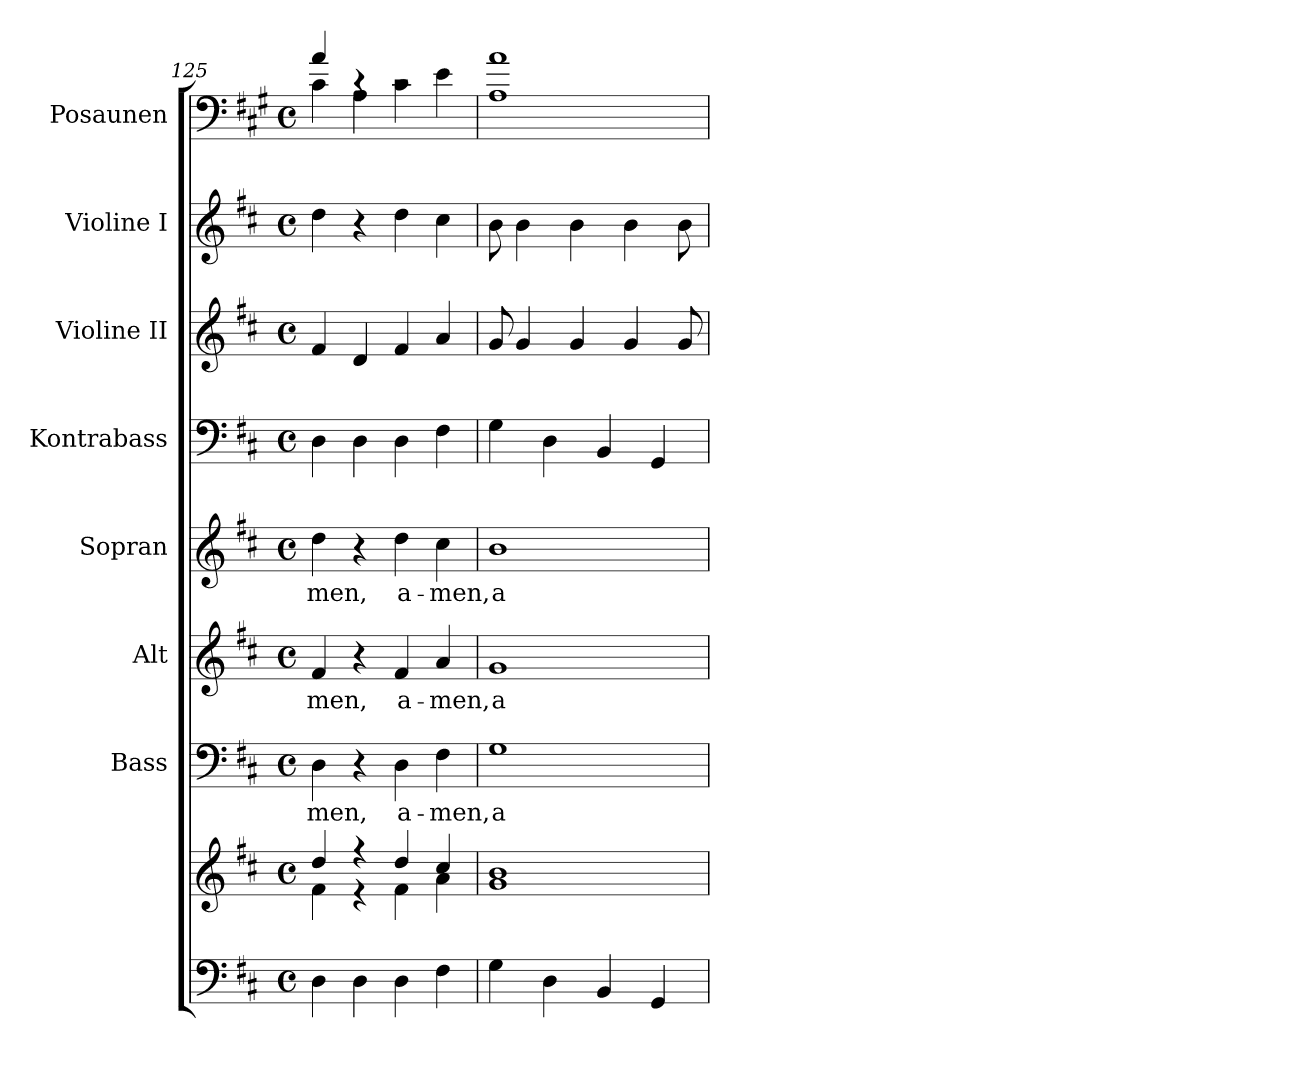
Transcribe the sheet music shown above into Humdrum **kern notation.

**kern	**kern	**kern	**text	**kern	**text	**kern	**text	**kern	**kern	**kern	**kern
*part8	*part8	*part7	*part7	*part6	*part6	*part5	*part5	*part4	*part3	*part2	*part1
*staff9	*staff8	*staff7	*staff7	*staff6	*staff6	*staff5	*staff5	*staff4	*staff3	*staff2	*staff1
*	*	*I"Bass	*	*I"Alt	*	*I"Sopran	*	*I"Kontrabass	*I"Violine II	*I"Violine I	*I"Posaunen
*	*	*I'B.	*	*I'A.	*	*I'S.	*	*I'Kb.	*I'Vl. II	*I'Vl. I	*I'Pos.
*clefF4	*clefG2	*clefF4	*	*clefG2	*	*clefG2	*	*clefF4	*clefG2	*clefG2	*clefF4
*	*	*	*	*	*	*	*	*ITrd7c12	*	*	*ITrd4c7
*k[f#c#]	*k[f#c#]	*k[f#c#]	*	*k[f#c#]	*	*k[f#c#]	*	*k[f#c#]	*k[f#c#]	*k[f#c#]	*k[f#c#]
*D:	*D:	*D:	*	*D:	*	*D:	*	*D:	*D:	*D:	*D:
*M4/4	*M4/4	*M4/4	*	*M4/4	*	*M4/4	*	*M4/4	*M4/4	*M4/4	*M4/4
*met(c)	*met(c)	*met(c)	*	*met(c)	*	*met(c)	*	*met(c)	*met(c)	*met(c)	*met(c)
=125	=125	=125	=125	=125	=125	=125	=125	=125	=125	=125	=125
*	*^	*	*	*	*	*	*	*	*	*	*
!	!	!	!	!LO:LY:b	!	!LO:LY:b	!	!LO:LY:b	!	!	!	!
*	*	*	*	*	*	*	*	*	*	*	*	*^
4D\	4dd/	4f#\	4D\	-men,	4f#/	-men,	4dd\	-men,	4DD\	4f#/	4dd\	4d/	4F#\
4D\	4r	4r	4r	.	4r	.	4r	.	4DD\	4d/	4r	4rc	4D\
!	!	!	!	!LO:LY:b	!	!LO:LY:b	!	!LO:LY:b	!	!	!	!	!
4D\	4dd/	4f#\	4D\	a-	4f#/	a-	4dd\	a-	4DD\	4f#/	4dd\	2rc	4F#\
!	!	!	!	!LO:LY:b	!	!LO:LY:b	!	!LO:LY:b	!	!	!	!	!
4F#\	4cc#/	4a\	4F#\	-men,	4a/	-men,	4cc#\	-men,	4FF#\	4a/	4cc#\	.	4A\
=126	=126	=126	=126	=126	=126	=126	=126	=126	=126	=126	=126	=126	=126
!	!	!	!	!LO:LY:b	!	!LO:LY:b	!	!LO:LY:b	!	!	!	!	!
4G\	1b	1g	1G	a-	1g	a-	1b	a-	4GG\	8g/	8b\	1d	1D
.	.	.	.	.	.	.	.	.	.	4g/	4b\	.	.
4D\	.	.	.	.	.	.	.	.	4DD\	.	.	.	.
.	.	.	.	.	.	.	.	.	.	4g/	4b\	.	.
4BB/	.	.	.	.	.	.	.	.	4BBB/	.	.	.	.
.	.	.	.	.	.	.	.	.	.	4g/	4b\	.	.
4GG/	.	.	.	.	.	.	.	.	4GGG/	.	.	.	.
.	.	.	.	.	.	.	.	.	.	8g/	8b\	.	.
*	*v	*v	*	*	*	*	*	*	*	*	*	*v	*v
=	=	=	=	=	=	=	=	=	=	=	=
*-	*-	*-	*-	*-	*-	*-	*-	*-	*-	*-	*-
